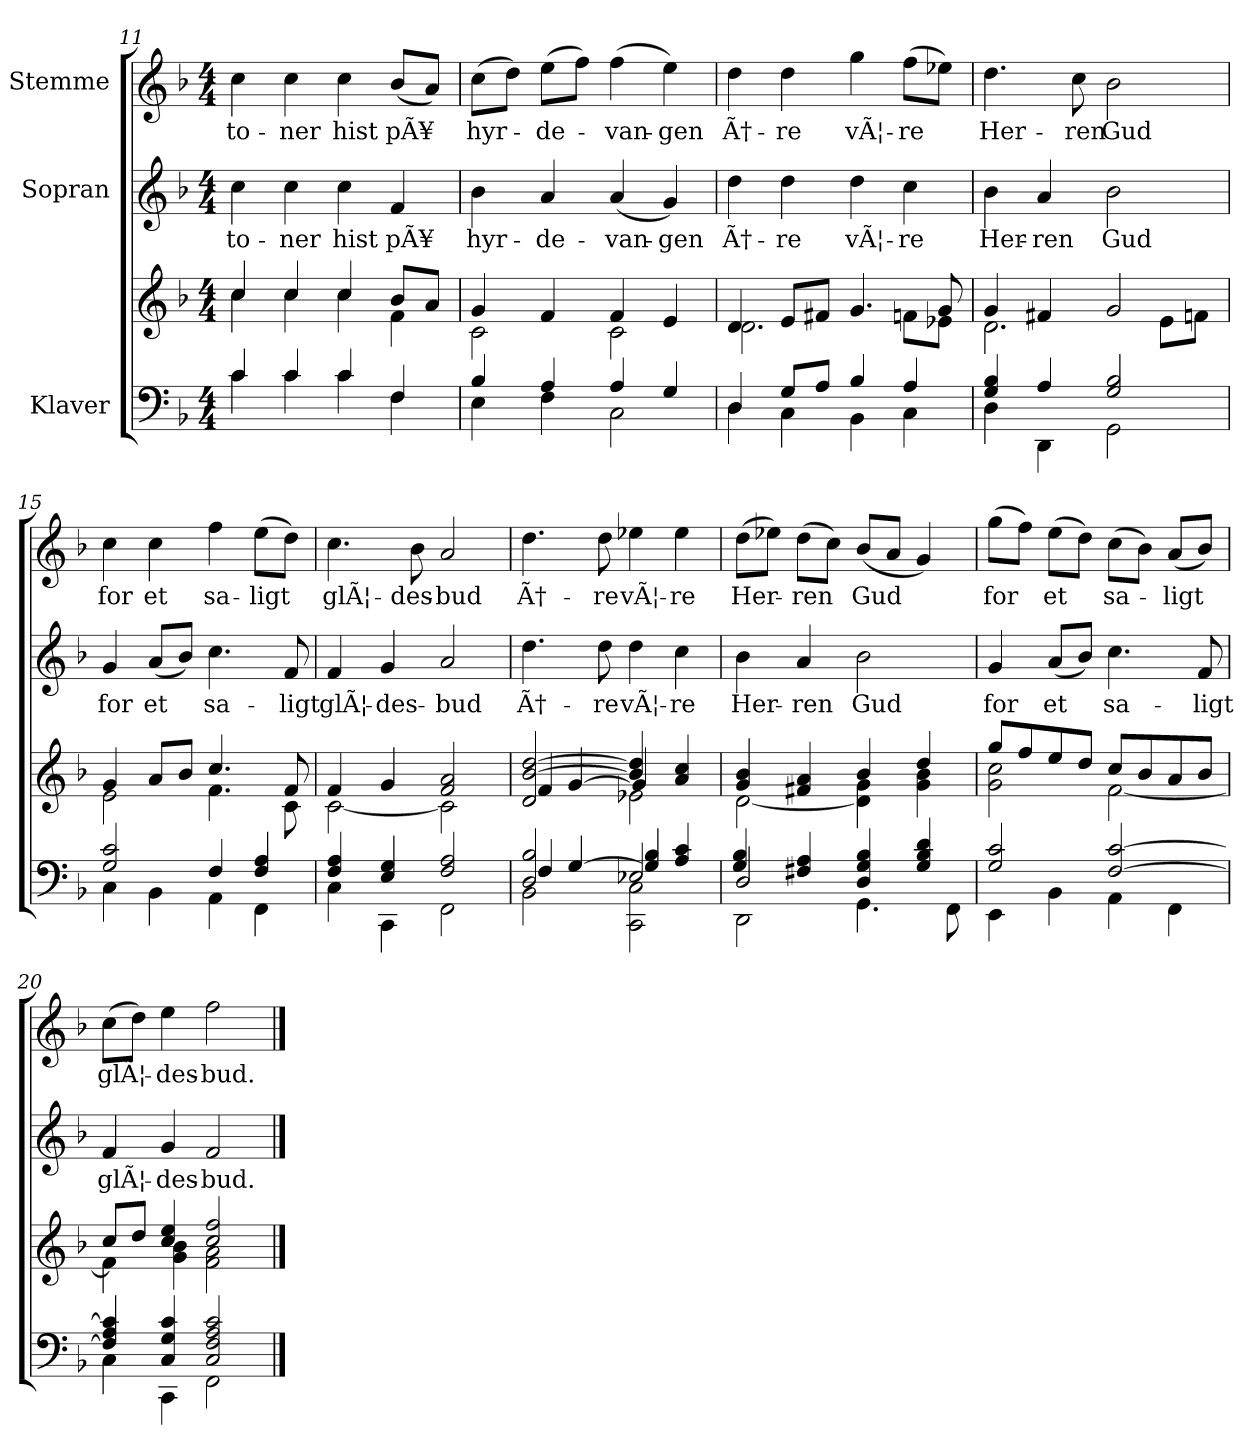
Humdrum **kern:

**kern	**kern	**kern	**text	**kern	**text
*part3	*part3	*part2	*part2	*part1	*part1
*staff4	*staff3	*staff2	*staff2	*staff1	*staff1
*I"Klaver	*	*I"Sopran	*	*I"Stemme	*
!!LO:LB:g=z
*clefF4	*clefG2	*clefG2	*	*clefG2	*
*k[b-]	*k[b-]	*k[b-]	*	*k[b-]	*
*M4/4	*M4/4	*M4/4	*	*M4/4	*
=11	=11	=11	=11	=11	=11
*^	*^	*	*	*	*
4c/	4c\	4cc/	4cc\	4cc\	to-	4cc\	to-
4c/	4c\	4cc/	4cc\	4cc\	-ner	4cc\	-ner
4c/	4c\	4cc/	4cc\	4cc\	hist	4cc\	hist
4F/	4F\	8b-/L	4f\	4f/	pÃ¥	(<8b-/L	pÃ¥
.	.	8a/J	.	.	.	8a/J)	.
=12	=12	=12	=12	=12	=12	=12	=12
4B-/	4E\	4g/	2c\	4b-\	hyr-	(>8cc\L	hyr-
.	.	.	.	.	.	8dd\J)	.
4A/	4F\	4f/	.	4a/	-de-	(>8ee\L	-de-
.	.	.	.	.	.	8ff\J)	.
4A/	2C\	4f/	2c\	(<4a/	-van-	(>4ff\	-van-
4G/	.	4e/	.	4g/)	-gen	4ee\)	-gen
=13	=13	=13	=13	=13	=13	=13	=13
4D/	4D\	4d/	2.d\	4dd\	Ã†-	4dd\	Ã†-
8G/L	4C\	8e/L	.	4dd\	-re	4dd\	-re
8A/J	.	8f#X/J	.	.	.	.	.
4B-/	4BB-\	4.g/	.	4dd\	vÃ¦-	4gg\	vÃ¦-
4A/	4C\	.	8fn\L	4cc\	-re	(>8ff\L	-re
.	.	8g/	8e-X\J	.	.	8ee-X\J)	.
=14	=14	=14	=14	=14	=14	=14	=14
4G/ 4B-/	4D\	4g/	2.d\	4b-\	Her-	4.dd\	Her-
4A/	4DD\	4f#X/	.	4a/	-ren	.	.
.	.	.	.	.	.	8cc\	-ren
2G/ 2B-/	2GG\	2g/	.	2b-\	Gud	2b-\	Gud
.	.	.	8e\L	.	.	.	.
.	.	.	8fn\J	.	.	.	.
=15	=15	=15	=15	=15	=15	=15	=15
2G/ 2c/	4C\	4g/	2e\	4g/	for	4cc\	for
.	4BB-\	8a/L	.	(<8a/L	et	4cc\	et
.	.	8b-/J	.	8b-/J)	.	.	.
4F/	4AA\	4.cc/	4.f\	4.cc\	sa-	4ff\	sa-
4F/ 4A/	4FF\	.	.	.	.	(>8ee\L	-ligt
.	.	8f/	8c\	8f/	-ligt	8dd\J)	.
!!LO:PB:g=z
=16	=16	=16	=16	=16	=16	=16	=16
4F/ 4A/	4C\	4f/	[2c\	4f/	glÃ¦-	4.cc\	glÃ¦-
4E/ 4G/	4CC\	4g/	.	4g/	-des-	.	.
.	.	.	.	.	.	8b-\	-des-
2F/ 2A/	2FF\	2f/ 2a/	2c\]	2a/	-bud	2a/	-bud
=17	=17	=17	=17	=17	=17	=17	=17
*	*^	*	*^	*	*	*	*
2D/ 2B-/	2BB-\	4F/	2d/ [2b-/ [2dd/	2ryy	4f/	4.dd\	Ã†-	4.dd\	Ã†-
.	.	[4G/	.	.	[4g/	.	.	.	.
.	.	.	.	.	.	8dd\	-re	8dd\	-re
2E-X/	2CC\ 2C\	4G/] 4B-/	4b-/] 4dd/]	2e-X\	4g/]	4dd\	vÃ¦-	4ee-X\	vÃ¦-
.	.	4A/ 4c/	4a/ 4cc/	.	4ryy	4cc\	-re	4ee-\	-re
*	*	*	*	*v	*v	*	*	*	*
=18	=18	=18	=18	=18	=18	=18	=18	=18
2D/	2DD\	4G/ 4B-/	4g/ 4b-/	[2d\	4b-\	Her-	(>8dd\L	Her-
.	.	.	.	.	.	.	8ee-X\J)	.
.	.	4F#X/ 4A/	4f#X/ 4a/	.	4a/	-ren	(>8dd\L	-ren
.	.	.	.	.	.	.	8cc\J)	.
4D/ 4G/ 4B-/	4.GG\	2ryy	4b-/	4d\] 4g\	2b-\	Gud	(<8b-/L	Gud
.	.	.	.	.	.	.	8a/J	.
4G/ 4B-/ 4d/	.	.	4dd/	4g\ 4b-\	.	.	4g/)	.
.	8FF\	.	.	.	.	.	.	.
*	*v	*v	*	*	*	*	*	*
=19	=19	=19	=19	=19	=19	=19	=19
2G/ 2c/	4EE\	8gg/L	2g\ 2cc\	4g/	for	(>8gg\L	for
.	.	8ff/	.	.	.	8ff\J)	.
.	4BB-\	8ee/	.	(<8a/L	et	(>8ee\L	et
.	.	8dd/J	.	8b-/J)	.	8dd\J)	.
[2F/ [2c/	4AA\	8cc/L	[2f\	4.cc\	sa-	(>8cc\L	sa-
.	.	8b-/	.	.	.	8b-\J)	.
.	4FF\	8a/	.	.	.	(<8a/L	-ligt
.	.	8b-/J	.	8f/	-ligt	8b-/J)	.
=20	=20	=20	=20	=20	=20	=20	=20
4F/] 4A/ 4c/]	4C\	8cc/L	4f\]	4f/	glÃ¦-	(>8cc\L	glÃ¦-
.	.	8dd/J	.	.	.	8dd\J)	.
4C/ 4G/ 4c/	4CC\	4cc/ 4ee/	4g\ 4b-\	4g/	-des-	4ee\	-des-
2C/ 2F/ 2A/ 2c/	2FF\	2cc/ 2ff/	2f\ 2a\	2f/	-bud.	2ff\	-bud.
*v	*v	*	*	*	*	*	*
*	*v	*v	*	*	*	*
==	==	==	==	==	==
*-	*-	*-	*-	*-	*-
